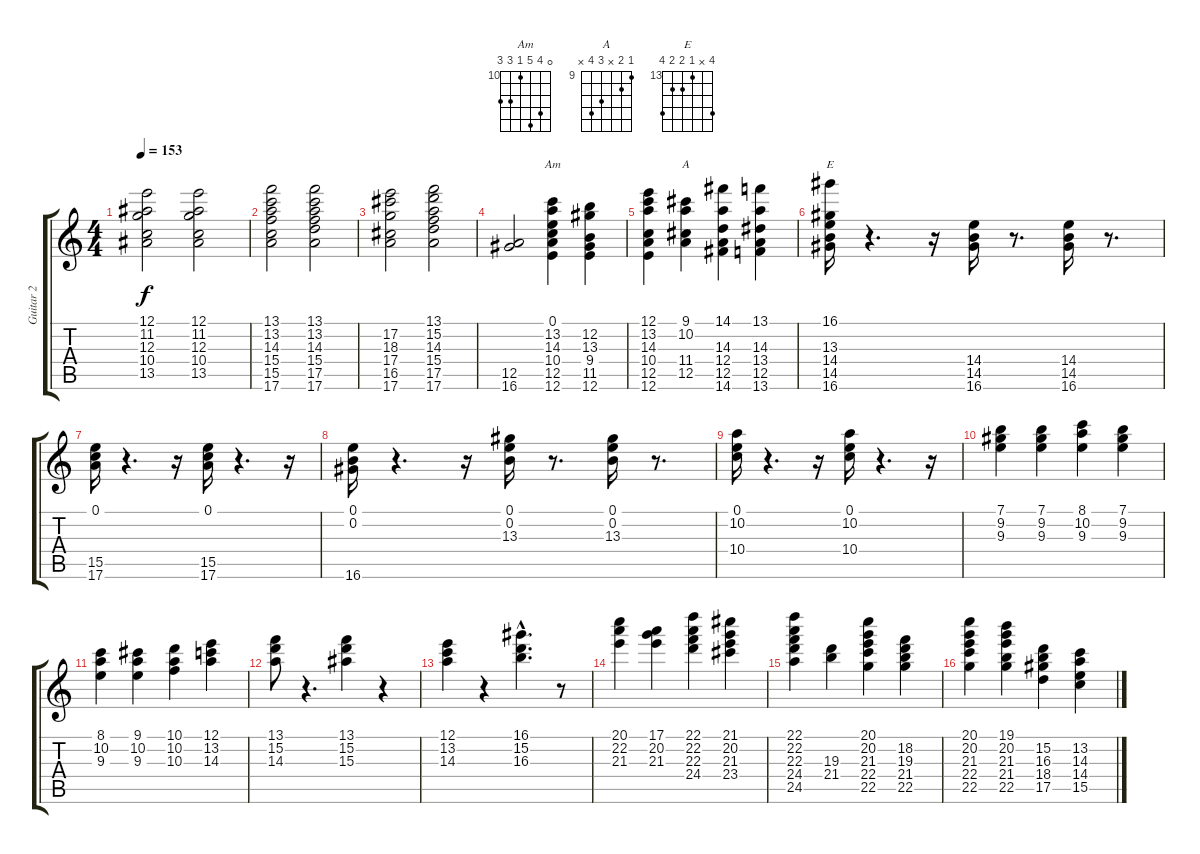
\track ("Guitar 2" "Guitar 2") {instrument acousticguitarnylon}
\staff {score tabs}
\tuning (E4 B3 G3 D3 A2 E2) {hide}
\chord ("Am" 0 13 14 10 12 12) {firstfret 10}
\chord ("A" 9 10 x 11 12 x) {firstfret 9}
\chord ("E" 16 x 13 14 14 16) {firstfret 13}
\ts (4 4)
\tempo 153
\clef g2
\ks c
(12.1 11.2 12.3 10.4 13.5).2{dy f} (12.1 11.2 12.3 10.4 13.5).2 |
(13.1 13.2 14.3 15.4 15.5 17.6).2 (13.1 13.2 14.3 15.4 17.5 17.6).2 |
(17.2 18.3 17.4 16.5 17.6).2 (13.1 15.2 14.3 15.4 17.5 17.6).2 |
(12.5 16.6).2 (0.1 13.2 14.3 10.4 12.5 12.6).4{ch "Am"} (12.2 13.3 9.4 11.5 12.6).4 |
(12.1 13.2 14.3 10.4 12.5 12.6).4 (9.1 10.2 11.4 12.5).4{ch "A"} (14.1 14.3 12.4 12.5 14.6).4 (13.1 14.3 13.4 12.5 13.6).4 |
(16.1 13.3 14.4 14.5 16.6).16{ch "E"} r.4{d} r.16 (14.4 14.5 16.6).16{instrument acousticguitarnylon} r.8{d} (14.4 14.5 16.6).16 r.8{d} |
(0.1 15.5 17.6).16 r.4{d} r.16 (0.1 15.5 17.6).16 r.4{d} r.16 |
(0.1 0.2 16.6).16 r.4{d} r.16 (0.1 0.2 13.3).16 r.8{d} (0.1 0.2 13.3).16 r.8{d} |
(0.1 10.2 10.4).16 r.4{d} r.16 (0.1 10.2 10.4).16 r.4{d} r.16 |
(7.1 9.2 9.3).4 (7.1 9.2 9.3).4 (8.1 10.2 9.3).4 (7.1 9.2 9.3).4 |
(8.1 10.2 9.3).4 (9.1 10.2 9.3).4 (10.1 10.2 10.3).4 (12.1 13.2 14.3).4 |
(13.1 15.2 14.3).8 r.4{d} (13.1 15.2 15.3).4 r.4 |
(12.1 13.2 14.3).4 r.4 (16.1{hac} 15.2{hac} 16.3{hac}).4{d} r.8 |
(20.1 22.2 21.3).4{instrument tremolostrings} (17.1 20.2 21.3).4 (22.1 22.2 22.3 24.4).4 (21.1 20.2 21.3 23.4).4 |
(22.1 22.2 22.3 24.4 24.5).4 (19.3 21.4).4 (20.1 20.2 21.3 22.4 22.5).4 (18.2 19.3 21.4 22.5).4 |
(20.1 20.2 21.3 22.4 22.5).4 (19.1 20.2 21.3 21.4 22.5).4 (15.2 16.3 18.4 17.5).4 (13.2 14.3 14.4 15.5).4
